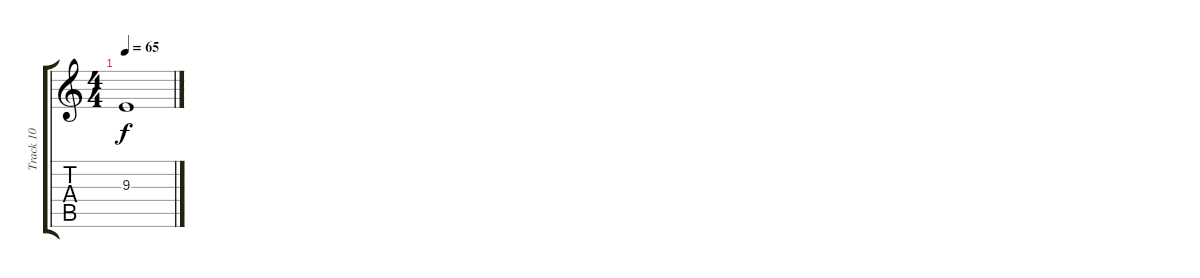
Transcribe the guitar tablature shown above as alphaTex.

\track ("Track 10" "Track 10") {instrument trumpet}
\staff {score tabs}
\tuning (E4 B3 G3 D3 A2 E2) {hide}
\ts (4 4)
\tempo 65
\clef g2
\ks c
9.3{t}.1{dy f}
